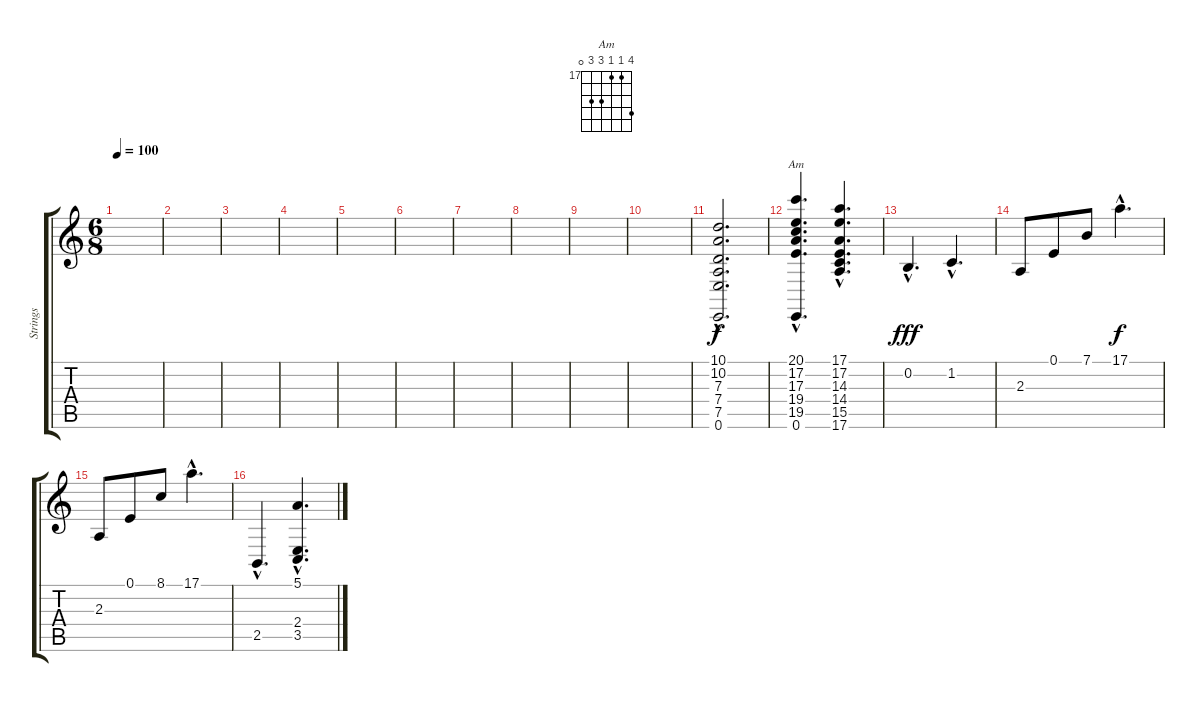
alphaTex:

\track ("Strings" "Strings") {instrument stringensemble2}
\staff {score tabs}
\tuning (E4 B3 G3 D3 A2 E2) {hide}
\chord ("Am" 20 17 17 19 19 0) {firstfret 17}
\ts (6 8)
\tempo 100
\clef g2
\ks c
|
|
|
|
|
|
|
|
|
|
(10.1{hac} 10.2{hac} 7.3{hac} 7.4{hac} 7.5{hac} 0.6{hac}).2{d} |
(20.1{hac} 17.2{hac} 17.3{hac} 19.4{hac} 19.5{hac} 0.6{hac}).4{d ch "Am"} (17.1{hac} 17.2{hac} 14.3{hac} 14.4{hac} 15.5{hac} 17.6{hac}).4{d} |
0.2{hac}.4{d dy fff} 1.2{hac}.4{d} |
2.3.8 0.1.8 7.1.8 17.1{hac}.4{d dy f} |
2.3.8 0.1.8 8.1.8 17.1{hac}.4{d} |
2.5{hac}.4{d} (5.1{hac} 2.4{hac} 3.5{hac}).4{d}
